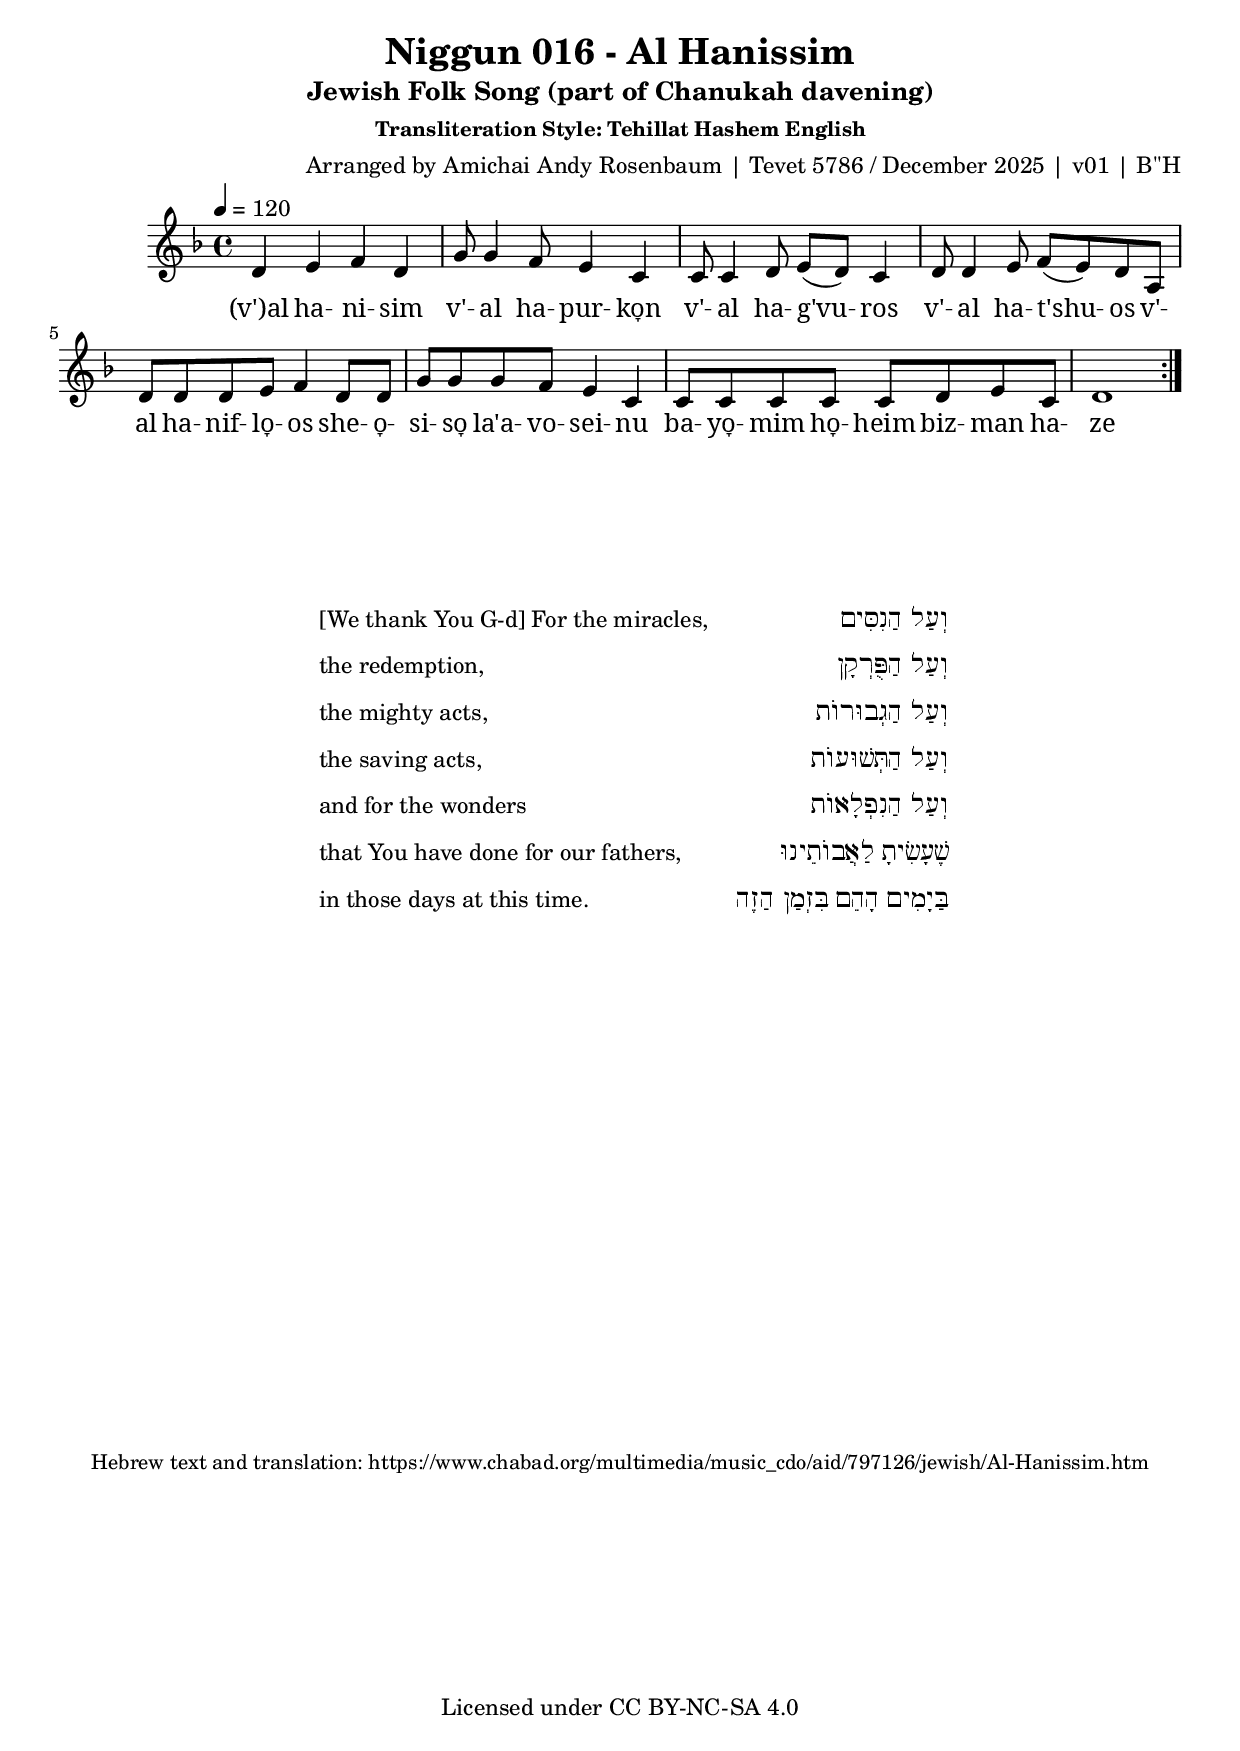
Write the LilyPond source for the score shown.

\version "2.24.4"


\header {
  title = "Niggun 016 - Al Hanissim"
  subtitle = "Jewish Folk Song (part of Chanukah davening)"
  subsubtitle = "Transliteration Style: Tehillat Hashem English"
%   subsubtitle = "Transliteration Style: Modern Israeli"
  % subsubtitle = "Transliteration Style: ArtScroll Ashkenazi"
  arranger = "Arranged by Amichai Andy Rosenbaum | Tevet 5786 / December 2025 | v01 | B''H"
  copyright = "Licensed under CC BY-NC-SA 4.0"
}


upperA = \relative c' {
%   \mark \markup { "A" }
  | d4 e f d
  | g8 g4 f8 e4 c
  | c8 c4 d8 e( d) c4
  | d8 d4 e8 f( e) d a
  | d8 d d e f4 d8 d
  | g8 g g f e4 c4
  | c8 c c c c d e c
  | d1
}


% ======== %
% Sections %
% ======== %

sectionUpperA = {
  \repeat volta 2 {
    \upperA 
  }
}

% ===== %
% Parts %
% ===== %

myTempo = \tempo 4 = 120

upper = {
  \clef treble
  \key d \minor
  \time 4/4
  \myTempo

  \sectionUpperA
  
}

upperMidi = \upper

% ==== %
% Text %
% ==== %

textAOne = \lyricmode {
  (v')al ha- ni- sim
  v'- al ha- pur- ko̞n
  v'- al ha- g'vu- ros
  v'- al ha- t'shu- os
  v'- al ha- nif- lo̞- os
  she- o̞- si- so̞ la'a- vo- sei- nu
  ba- yo̞- mim ho̞- heim biz- man ha- ze
}

textAOneMI = \lyricmode {
  (ve-)'al ha- nis- sim
  ve- 'al ha- pur- kan
  ve- 'al ha- g'vu- rot
  ve- 'al ha- te-shu- 'ot
  ve- 'al ha- nif- la- 'ot
  she- 'a- si- ta la'a- vo- tei- nu
  ba- ya- mim ha- hem biz- man ha- zeh
  
}

textAll = {
  \textAOne
}

textAllMI = {
  \textAOneMI
}

% ====== %
% Staves %
% ====== %

bodyVoice = \new Voice = "body" \upper

bodyVoiceMidi = \new Voice = "body" \upperMidi

staffUpper = \new Staff = upper {
  \set Staff.midiInstrument = #"trumpet" \bodyVoice
}

staffUpperMidi = \new Staff = upper {
  \set Staff.midiInstrument = #"trumpet" \bodyVoiceMidi
}

staffLyrics = \new Lyrics \with {
  alignBelowContext = "upper"
  \override VerticalAxisGroup.remove-empty = ##t
} \lyricsto "body" {
  \textAll
%   \textAllMI
}

theScore = {
  \new PianoStaff <<
    \staffUpper
    \staffLyrics
  >>
}

theScoreMidi = {
  \new PianoStaff <<
    \staffUpperMidi
  >>
}

\score {
    \theScore
  \layout {
    \context {
      \Lyrics
      \override LyricText.font-name = #"Garamond"
%       \override LyricText.font-name = #"Times New Roman,"
    }
 }
  % \midi { \context { \Score midiRepeatTypes #onlyRepeats } }
}

\score {
\unfoldRepeats {
  \transpose c' c  {
  \theScoreMidi
  }
}
  \midi { 
	}
}


\markup {
  \vspace #5
}

\markup {
  \line {
    \hspace #25
    \column {
      \line { [We thank You G‑d] For the miracles, }
      \vspace #0.5
      \line { the redemption, }
      \vspace #0.5
      \line { the mighty acts, }
      \vspace #0.5
      \line { the saving acts, }
      \vspace #0.5
      \line { and for the wonders }
      \vspace #0.5
      \line { that You have done for our fathers, }
      \vspace #0.5
      \line { in those days at this time. }
      \vspace #0.5
    }
    \hspace #2
    \column {
      \right-align {
        \fontsize #1.5 {
          \line { הַנִסִּים וְעַל }
          \vspace #0.5
          \line { הַפֻּרְקָן וְעַל }
          \vspace #0.5
          \line { הַגְבוּרוֹת וְעַל }
          \vspace #0.5
          \line { הַתְּשׁוּעוֹת וְעַל }
          \vspace #0.5
          \line { הַנִפְלָאוֹת וְעַל }
          \vspace #0.5
          \line { לַאֲבוֹתֵינוּ שֶׁעָשִׂיתָ }
          \vspace #0.5
          \line { הַזֶה בִּזְמַן הָהֵם בַּיָמִים }
          \vspace #0.5
        }
      }
    }
  }
}


\markup {
  \vspace #15
}


\markup {
  \vspace #2
  \fill-line {
    \line { \small "Hebrew text and translation: https://www.chabad.org/multimedia/music_cdo/aid/797126/jewish/Al-Hanissim.htm" }
  }
}


